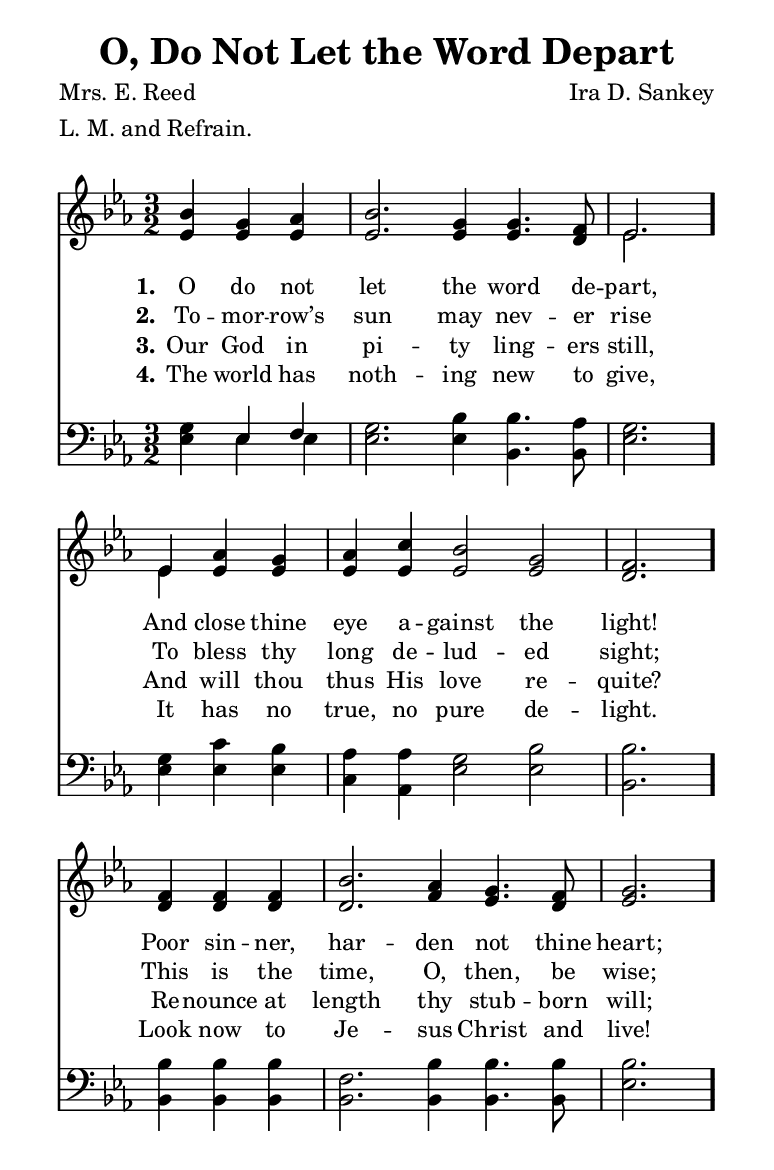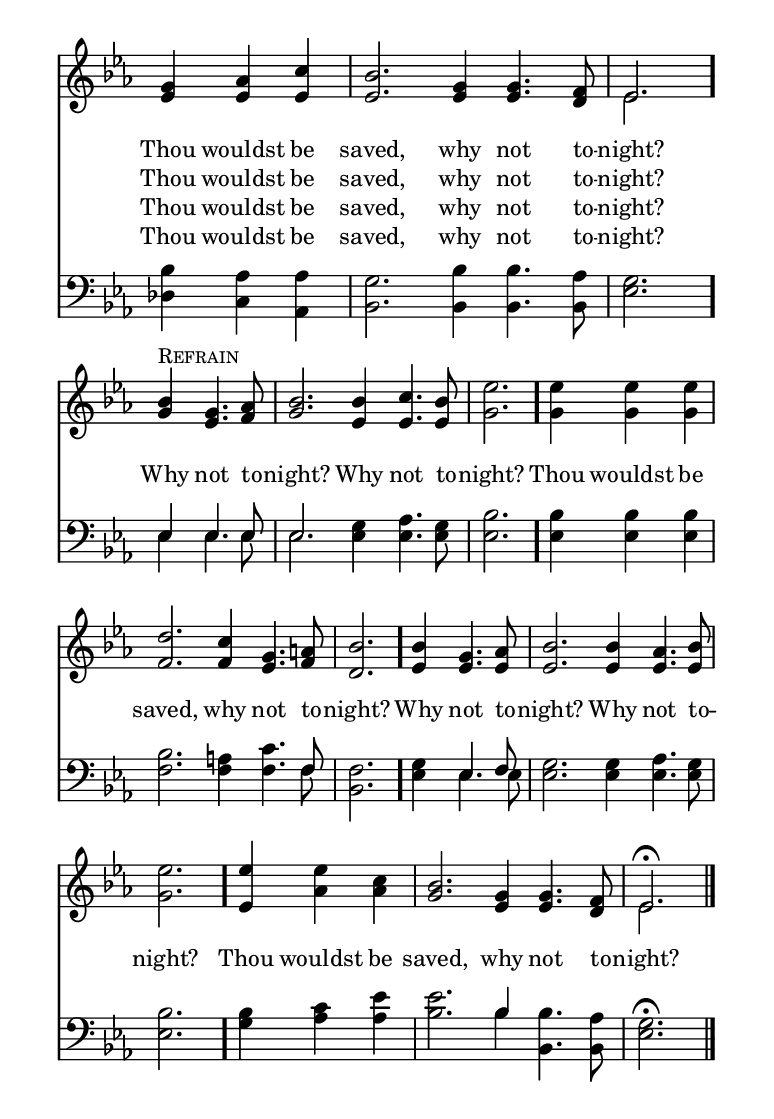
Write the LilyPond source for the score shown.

\include "common/global.ily"
\paper {
  \include "common/paper.ily"
  %ragged-bottom = ##t
  %ragged-last-bottom = ##t
  %systems-per-page = ##f
  %page-count = ##f
}

\header{
  hymnnumber = "107"
  title = "O, Do Not Let the Word Depart"
  tunename = ""
  meter = "L. M. and Refrain."
  poet = "Mrs. E. Reed"
  composer = "Ira D. Sankey"
  %copyright = ""
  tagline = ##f
}

% for fermata in MIDI
ta = { \tempo 2=80 }
tb = { \tempo 2=40 }

patternA = { c4 c4 c4 | c2. c4 c4. c8 | c2. }
patternB = { c4 c4 c4 | c4 c4 c2 c2 | c2. }
patternC = { c4 c4. c8 | c2. }

global = {
  \include "common/overrides.ily"
  \override Staff.TimeSignature.style = #'numbered
  \time 3/2
  \override Score.MetronomeMark.transparent = ##t % hide all fermata changes too
  \ta
  \key ees \major
  \partial 2.
  \autoBeamOff
}

notesSoprano = {
\global
\relative c'' {

  \changePitch \patternA { bes g aes | bes g g f | ees }
  \changePitch \patternB { ees aes g | aes c bes g | f }
  \changePitch \patternA { f f f | bes aes g f | g }
  \changePitch \patternA { g aes c | bes g g f | ees }

  << s^\markup { \small \caps "Refrain" }
  \changePitch \patternC { bes' g aes | bes bes c bes ees } >>
  \changePitch \patternA { ees ees ees | d c g a! | bes }
  \changePitch \patternC { bes g aes | bes bes aes bes | ees }
  \changePitch \patternA { ees ees c | bes g g f | \tb ees \fermata \ta } % XXX this tempo change is not respected

  \bar "|."

}
}

notesAlto = {
\global
\relative e' {

  \changePitch \patternA { ees ees ees | ees ees ees d | ees }
  \changePitch \patternB { ees ees ees | ees ees ees ees | d }
  \changePitch \patternA { d d d | d f ees d | ees }
  \changePitch \patternA { ees ees ees | ees ees ees d | ees }

  \changePitch \patternC { g ees f | g ees ees ees | g }
  \changePitch \patternA { g g g | f f ees f | d }
  \changePitch \patternC { ees ees ees | ees ees ees ees | g }
  \changePitch \patternA { ees aes aes | g ees ees d | ees }

}
}

notesTenor = {
\global
\relative a {

  \changePitch \patternA { g ees f | g bes bes aes | g }
  \changePitch \patternB { g c bes | aes aes g bes | bes }
  \changePitch \patternA { bes bes bes | f bes bes bes | bes }
  \changePitch \patternA { bes aes aes | g bes bes aes | g }

  \changePitch \patternC { ees ees ees | ees g aes g | bes }
  \changePitch \patternA { bes bes bes | bes a! c f, | f }
  \changePitch \patternC { g ees f | g g aes g | bes }
  \changePitch \patternA { bes c ees | ees bes bes aes | g }

}
}

notesBass = {
\global
\relative f {

  \changePitch \patternA { ees ees ees | ees ees bes bes | ees }
  \changePitch \patternB { ees ees ees | c aes ees' ees | bes }
  \changePitch \patternA { bes bes bes | bes bes bes bes | ees }
  \changePitch \patternA { des c aes | bes bes bes bes | ees }

  \changePitch \patternC { ees ees ees | ees ees ees ees | ees }
  \changePitch \patternA { ees ees ees | f f f f | bes, }
  \changePitch \patternC { ees ees ees | ees ees ees ees | ees }
  \changePitch \patternA { g aes aes | bes bes bes, bes | \tb ees \fermata \ta }

}
}

Refrain = \lyricmode {

Why not to -- night? Why not to -- night? \bar "."
Thou wouldst be saved, why not to -- night? \bar "."
Why not to -- night? Why not to -- night? \bar "."
Thou wouldst be saved, why not to -- night? \bar "."

}

wordsA = \lyricmode {
\set stanza = "1."

O do not let the word de -- part, \bar "."
And close thine eye a -- gainst the light! \bar "."
Poor sin -- ner, har -- den not thine heart; \bar "."
Thou wouldst be saved, why not to -- night? \bar "."

}

wordsB = \lyricmode {
\set stanza = "2."

To -- mor -- row’s sun may nev -- er rise
To bless thy long de -- lud -- ed sight;
This is the time, O, then, be wise;
Thou wouldst be saved, why not to -- night?

\Refrain

}

wordsC = \lyricmode {
\set stanza = "3."

Our God in pi -- ty ling -- ers still,
And will thou thus His love re -- quite?
Re -- nounce at length thy stub -- born will;
Thou wouldst be saved, why not to -- night?

}

wordsD = \lyricmode {
\set stanza = "4."

The world has noth -- ing new to give,
It has no true, no pure de -- light.
Look now to Je -- sus Christ and live!
Thou wouldst be saved, why not to -- night?

}

\score {
  \context ChoirStaff <<
    \context Staff = upper <<
      \set Staff.autoBeaming = ##f
      \set ChoirStaff.systemStartDelimiter = #'SystemStartBar
      \set ChoirStaff.printPartCombineTexts = ##f
      \partcombine #'(2 . 9) \notesSoprano \notesAlto
      \context NullVoice = sopranos { \voiceOne << \notesSoprano >> }
      \context NullVoice = altos { \voiceTwo << \notesAlto >> }
      \context Lyrics = one   \lyricsto sopranos \wordsA
      \context Lyrics = two   \lyricsto sopranos \wordsB
      \context Lyrics = three \lyricsto sopranos \wordsC
      \context Lyrics = four  \lyricsto sopranos \wordsD
    >>
    \context Staff = men <<
      \set Staff.autoBeaming = ##f
      \clef bass
      \set ChoirStaff.printPartCombineTexts = ##f
      \partcombine #'(2 . 9) \notesTenor \notesBass
      \context NullVoice = tenors { \voiceOne << \notesTenor >> }
      \context NullVoice = basses { \voiceTwo << \notesBass >> }
    >>
  >>
  \layout {
    \include "common/layout.ily"
  }
  \midi{
    \include "common/midi.ily"
  }
}

\version "2.19.49"  % necessary for upgrading to future LilyPond versions.

% vi:set et ts=2 sw=2 ai nocindent syntax=lilypond:
